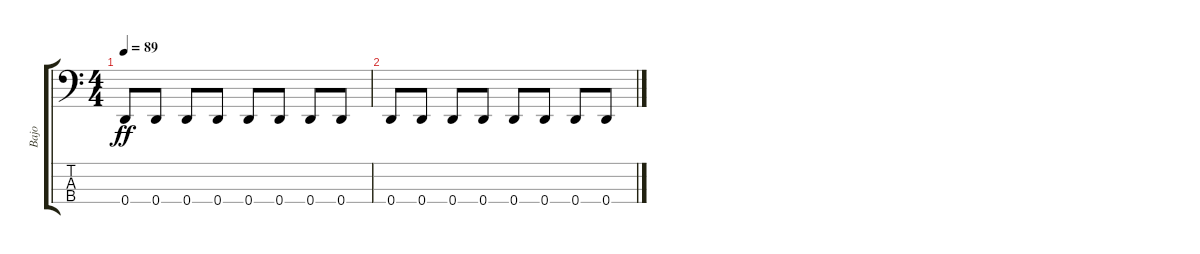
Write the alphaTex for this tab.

\track ("Bajo" "Bajo") {instrument electricbassfinger}
\staff {score tabs}
\tuning (G2 D2 A1 D1) {hide}
\ts (4 4)
\tempo 89
\clef f4
\ks c
0.4.8{dy ff} 0.4.8 0.4.8 0.4.8 0.4.8 0.4.8 0.4.8 0.4.8 |
0.4.8 0.4.8 0.4.8 0.4.8 0.4.8 0.4.8 0.4.8 0.4.8
